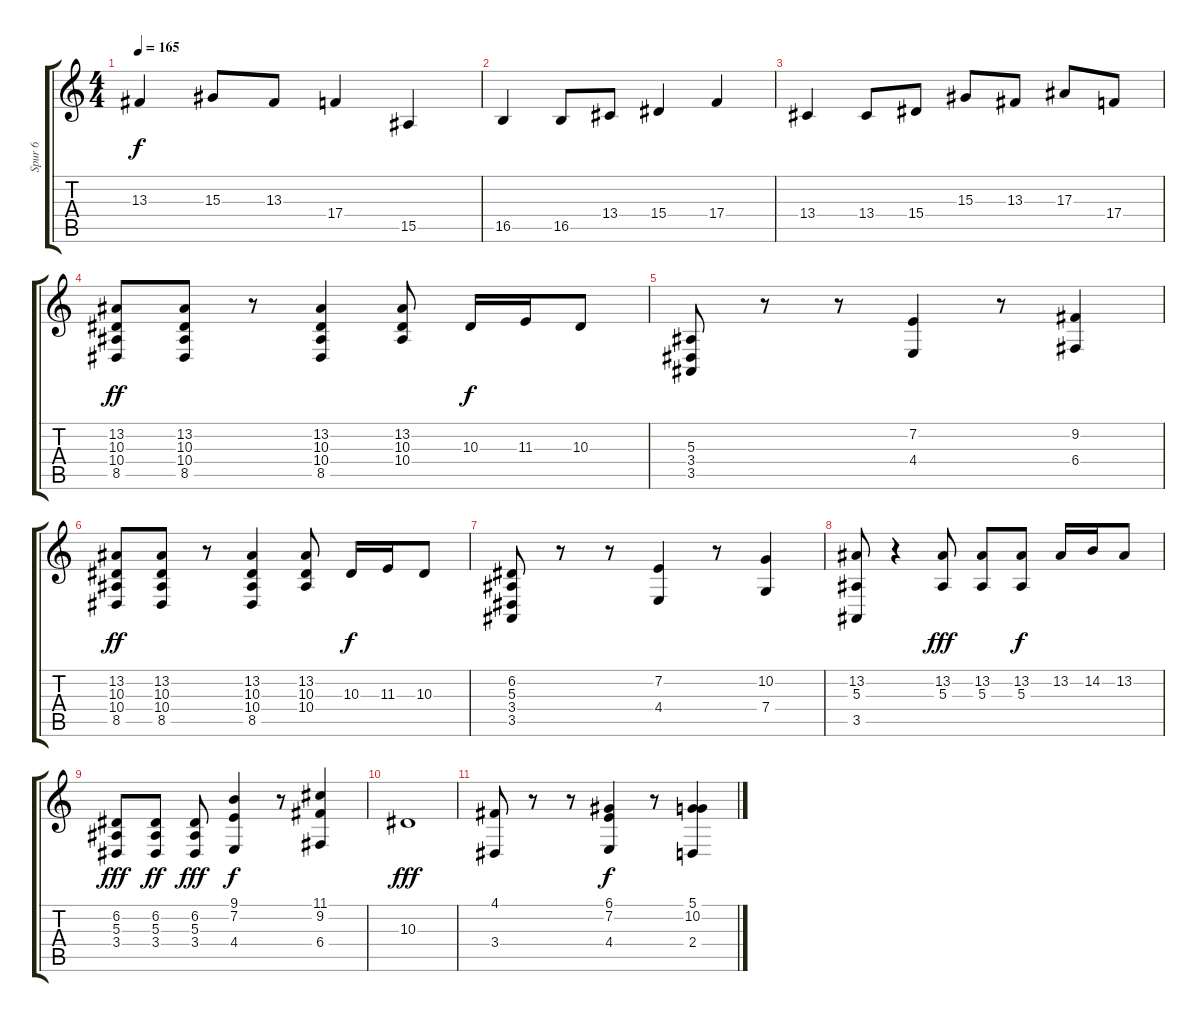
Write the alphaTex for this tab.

\track ("Spur 6" "Spur 6") {instrument harpsichord}
\staff {score tabs}
\tuning (D4 A3 F3 C3 G2 D2) {hide}
\ts (4 4)
\tempo 165
\clef g2
\ks c
13.3.4{dy f} 15.3.8 13.3.8 17.4.4 15.5.4 |
16.5.4 16.5.8 13.4.8 15.4.4 17.4.4 |
13.4.4 13.4.8 15.4.8 15.3.8 13.3.8 17.3.8 17.4.8 |
(13.2 10.3 10.4 8.5).8{dy ff instrument trumpet} (13.2 10.3 10.4 8.5).8 r.8 (13.2 10.3 10.4 8.5).4 (13.2 10.3 10.4).8 10.3.16{dy f} 11.3.16 10.3.8 |
(5.3 3.4 3.5).8 r.8 r.8 (7.2 4.4).4 r.8 (9.2 6.4).4 |
(13.2 10.3 10.4 8.5).8{dy ff instrument trumpet} (13.2 10.3 10.4 8.5).8 r.8 (13.2 10.3 10.4 8.5).4 (13.2 10.3 10.4).8 10.3.16{dy f} 11.3.16 10.3.8 |
(6.2 5.3 3.4 3.5).8 r.8 r.8 (7.2 4.4).4 r.8 (10.2 7.4).4 |
(13.2 5.3 3.5).8 r.4 (13.2 5.3).8{dy fff} (13.2 5.3).8 (13.2 5.3).8{dy f} 13.2.16 14.2.16 13.2.8 |
(6.2 5.3 3.4).8{dy fff} (6.2 5.3 3.4).8{dy ff} (6.2 5.3 3.4).8{dy fff} (9.1 7.2 4.4).4{dy f} r.8 (11.1 9.2 6.4).4 |
10.3.1{dy fff} |
(4.1 3.4).8 r.8 r.8 (6.1 7.2 4.4).4{dy f} r.8 (5.1 10.2 2.4).4
